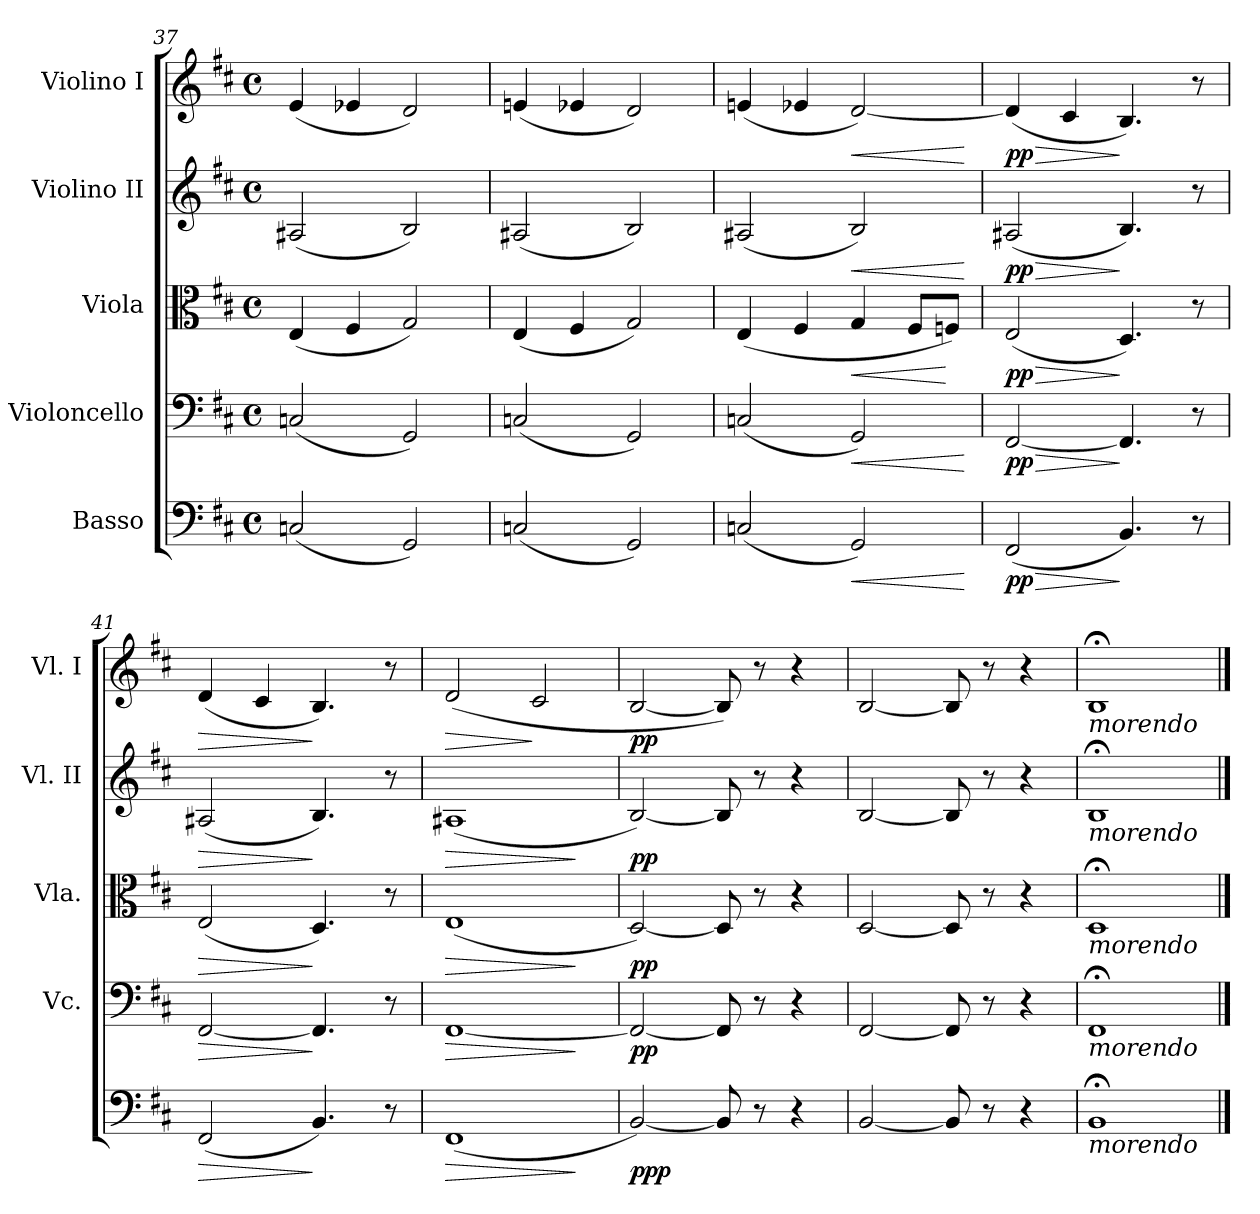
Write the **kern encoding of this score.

**kern	**dynam	**kern	**dynam	**kern	**dynam	**kern	**dynam	**kern	**dynam
*part5	*part5	*part4	*part4	*part3	*part3	*part2	*part2	*part1	*part1
*staff5	*staff5	*staff4	*staff4	*staff3	*staff3	*staff2	*staff2	*staff1	*staff1
*I"Basso	*	*I"Violoncello	*	*I"Viola	*	*I"Violino II	*	*I"Violino I	*
*	*	*I'Vc.	*	*I'Vla.	*	*I'Vl. II	*	*I'Vl. I	*
*clefF4	*	*clefF4	*	*clefC3	*	*clefG2	*	*clefG2	*
*ITrd7c12	*	*	*	*	*	*	*	*	*
*k[f#c#]	*	*k[f#c#]	*	*k[f#c#]	*	*k[f#c#]	*	*k[f#c#]	*
*M4/4	*	*M4/4	*	*M4/4	*	*M4/4	*	*M4/4	*
*met(c)	*	*met(c)	*	*met(c)	*	*met(c)	*	*met(c)	*
=37	=37	=37	=37	=37	=37	=37	=37	=37	=37
(<2CCn/	.	(<2Cn/	.	(<4E/	.	(<2A#X/	.	(<4e/	.
.	.	.	.	4F#/	.	.	.	4e-X/	.
2GGG/)	.	2GG/)	.	2G/)	.	2B/)	.	2d/)	.
=38	=38	=38	=38	=38	=38	=38	=38	=38	=38
(<2CCn/	.	(<2Cn/	.	(<4E/	.	(<2A#X/	.	(<4en/	.
.	.	.	.	4F#/	.	.	.	4e-X/	.
2GGG/)	.	2GG/)	.	2G/)	.	2B/)	.	2d/)	.
!!LO:LB:g=z
=39	=39	=39	=39	=39	=39	=39	=39	=39	=39
(<2CCn/	.	(<2Cn/	.	(<4E/	.	(<2A#X/	.	(<4en/	.
.	.	.	.	4F#/	.	.	.	4e-X/	.
!	!LO:HP:b	!	!LO:HP:b	!	!LO:HP:b	!	!LO:HP:b	!	!LO:HP:b
2GGG/)	<	2GG/)	<	4G/	<	2B/)	<	[2d/)	<
.	.	.	.	8F#/L	.	.	.	.	.
.	.	.	.	8Fn/J)	[	.	.	.	.
.	[	.	[	.	.	.	[	.	[
=40	=40	=40	=40	=40	=40	=40	=40	=40	=40
!	!LO:HP:b	!	!LO:HP:b	!	!LO:HP:b	!	!LO:HP:b	!	!LO:HP:b
!	!LO:DY:n=1:b	!	!LO:DY:n=1:b	!	!LO:DY:n=1:b	!	!LO:DY:n=1:b	!	!LO:DY:n=1:b
(<2FFF#/	> pp	[2FF#/	> pp	(<2E/	> pp	(<2A#X/	> pp	(<4d/]	> pp
.	.	.	.	.	.	.	.	4c#/	.
4.BBB/)	]	4.FF#/]	]	4.D/)	]	4.B/)	]	4.B/)	]
8r	.	8r	.	8r	.	8r	.	8r	.
=41	=41	=41	=41	=41	=41	=41	=41	=41	=41
!	!LO:HP:b	!	!LO:HP:b	!	!LO:HP:b	!	!LO:HP:b	!	!LO:HP:b
(<2FFF#/	>	[2FF#/	>	(<2E/	>	(<2A#X/	>	(<4d/	>
.	.	.	.	.	.	.	.	4c#/	.
4.BBB/)	]	4.FF#/]	]	4.D/)	]	4.B/)	]	4.B/)	]
8r	.	8r	.	8r	.	8r	.	8r	.
=42	=42	=42	=42	=42	=42	=42	=42	=42	=42
!	!LO:HP:b	!	!LO:HP:b	!	!LO:HP:b	!	!LO:HP:b	!	!LO:HP:b
(<1FFF#	>	[1FF#	>	(<1E	>	(<1A#X	>	(<2d/	>
.	.	.	.	.	.	.	.	2c#/	]
.	]	.	]	.	]	.	]	.	.
=43	=43	=43	=43	=43	=43	=43	=43	=43	=43
!	!LO:DY:b	!	!LO:DY:b	!	!LO:DY:b	!	!LO:DY:b	!	!LO:DY:b
[2BBB/)	ppp	2FF#/_	pp	[2D/)	pp	[2B/)	pp	[2B/	pp
8BBB/]	.	8FF#/]	.	8D/]	.	8B/]	.	8B/])	.
8r	.	8r	.	8r	.	8r	.	8r	.
4r	.	4r	.	4r	.	4r	.	4r	.
=44	=44	=44	=44	=44	=44	=44	=44	=44	=44
[2BBB/	.	[2FF#/	.	[2D/	.	[2B/	.	[2B/	.
8BBB/]	.	8FF#/]	.	8D/]	.	8B/]	.	8B/]	.
8r	.	8r	.	8r	.	8r	.	8r	.
4r	.	4r	.	4r	.	4r	.	4r	.
=45	=45	=45	=45	=45	=45	=45	=45	=45	=45
!	!	!	!	!	!	!	!	!LO:TX:b:i:t=morendo	!
!	!	!	!	!	!	!LO:TX:b:i:t=morendo	!	!	!
!	!	!	!	!LO:TX:b:i:t=morendo	!	!	!	!	!
!	!	!LO:TX:b:i:t=morendo	!	!	!	!	!	!	!
!LO:TX:b:i:t=morendo	!	!	!	!	!	!	!	!	!
1BBB;<	.	1FF#;<	.	1D;<	.	1B;<	.	1B;<	.
==	==	==	==	==	==	==	==	==	==
*-	*-	*-	*-	*-	*-	*-	*-	*-	*-
